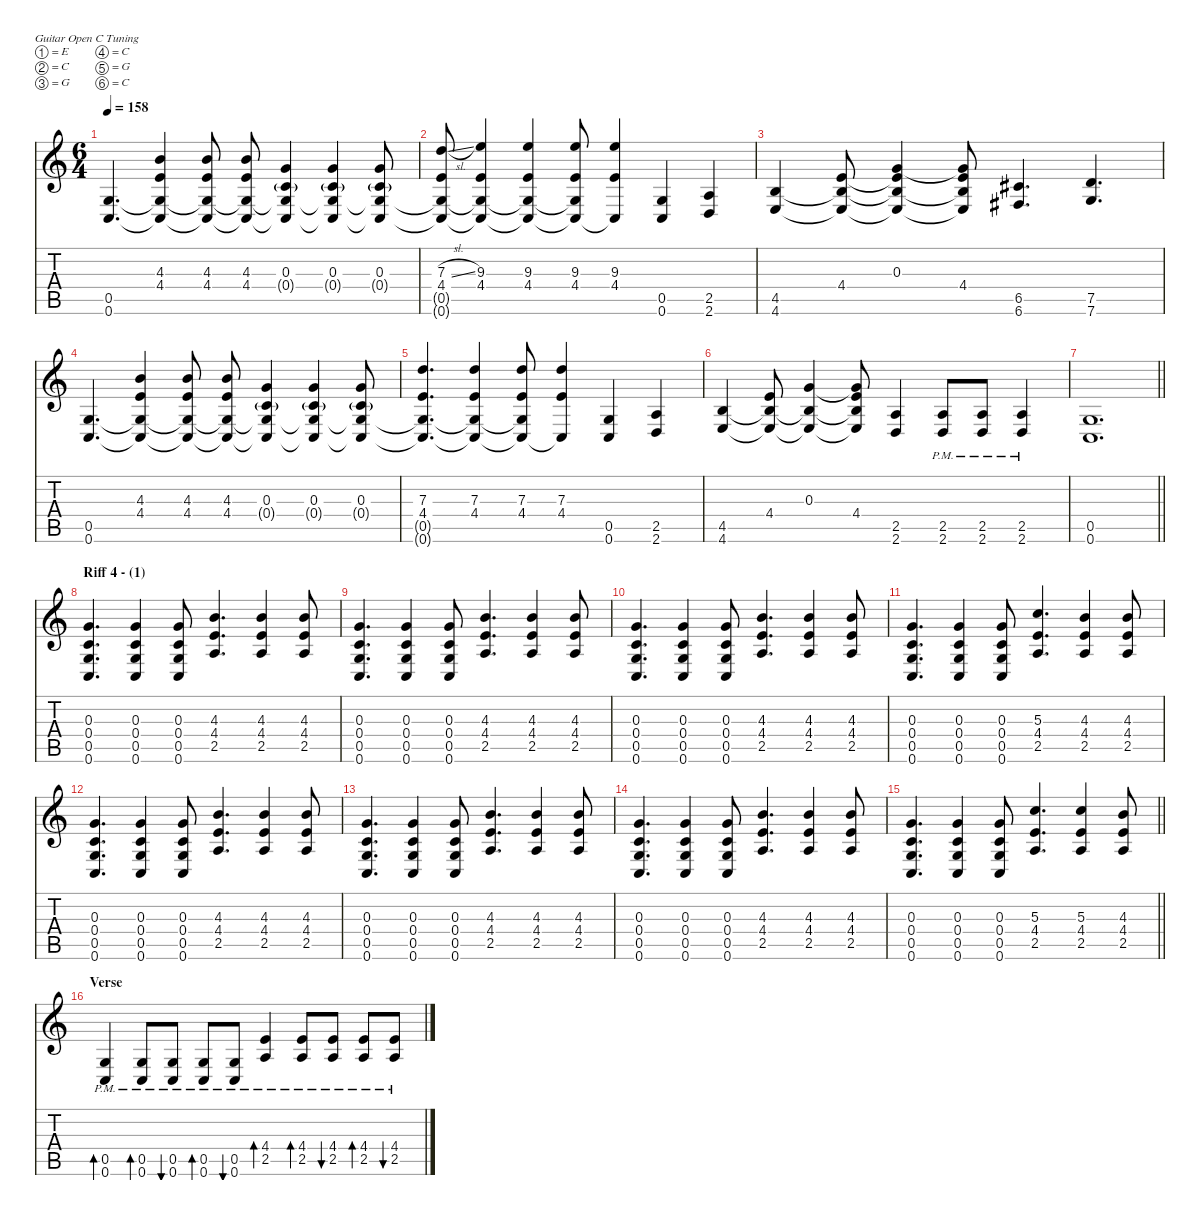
\defaultSystemsLayout 4
\hideDynamics
\bracketExtendMode nobrackets
\singleTrackTrackNamePolicy hidden
\multiTrackTrackNamePolicy hidden
\firstSystemTrackNameMode fullname
\firstSystemTrackNameOrientation horizontal
\otherSystemsTrackNameOrientation horizontal
\track ("Rythm" "dist.guit.") {defaultSystemsLayout 4 mute instrument distortionguitar}
\staff {score tabs}
\tuning (E4 C4 G3 C3 G2 C2)
\ts (6 4)
\tempo 158
\clef g2
\ks c
(0.5 0.6).4{d dy f beam Up} (4.3 4.4 0.5{t} 0.6{t}).4{beam Up} (4.3 4.4 0.5{t} 0.6{t}).8{beam Up} (4.3 4.4 0.5{t} 0.6{t}).8{beam Up} (0.3 0.4{g} 0.5{t} 0.6{t}).4{beam Up} (0.3 0.4{g} 0.5{t} 0.6{t}).4{beam Up} (0.3 0.4{g} 0.5{t} 0.6{t}).8{beam Up} |
(7.3{sl} 4.4 0.5{t} 0.6{t}).8{beam Up} (9.3 4.4 0.5{t} 0.6{t}).4{beam Up} (9.3 4.4 0.5{t} 0.6{t}).4{beam Up} (9.3 4.4 0.5{t} 0.6{t}).8{beam Up} (9.3 4.4 0.6{t}).4{beam Up} (0.5 0.6).4{beam Up} (2.5 2.6).4{beam Up} |
(4.5 4.6).4{beam Up} (4.4 4.5{t} 4.6{t}).8{beam Up} (0.3 4.4{t} 4.5{t} 4.6{t}).4{beam Up} (0.3{t} 4.4 4.5{t} 4.6{t}).8{beam Up} (6.5{acc #} 6.6{acc #}).4{d beam Up} (7.5 7.6).4{d beam Up} |
(0.5 0.6).4{d beam Up} (4.3 4.4 0.5{t} 0.6{t}).4{beam Up} (4.3 4.4 0.5{t} 0.6{t}).8{beam Up} (4.3 4.4 0.5{t} 0.6{t}).8{beam Up} (0.3 0.4{g} 0.5{t} 0.6{t}).4{beam Up} (0.3 0.4{g} 0.5{t} 0.6{t}).4{beam Up} (0.3 0.4{g} 0.5{t} 0.6{t}).8{beam Up} |
(7.3 4.4 0.5{t} 0.6{t}).4{d beam Up} (7.3 4.4 0.5{t} 0.6{t}).4{beam Up} (7.3 4.4 0.5{t} 0.6{t}).8{beam Up} (7.3 4.4 0.6{t}).4{beam Up} (0.5 0.6).4{beam Up} (2.5 2.6).4{beam Up} |
(4.5 4.6).4{beam Up} (4.4 4.5{t} 4.6{t}).8{beam Up} (0.3 4.5{t} 4.6{t}).4{beam Up} (0.3{t} 4.4 4.5{t} 4.6{t}).8{beam Up} (2.5 2.6).4{beam Up} (2.5{pm} 2.6{pm}).8{beam Up} (2.5{pm} 2.6{pm}).8{beam Up} (2.5{pm} 2.6{pm}).4{beam Up} |
\barLineRight lightlight
(0.6 0.5).1{d beam Up} |
\section ("" "Riff 4 - (1)")
(0.3 0.4 0.5 0.6).4{d beam Up} (0.3 0.4 0.5 0.6).4{beam Up} (0.3 0.4 0.5 0.6).8{beam Up} (4.3 4.4 2.5).4{d beam Up} (4.3 4.4 2.5).4{beam Up} (4.3 4.4 2.5).8{beam Up} |
(0.3 0.4 0.5 0.6).4{d beam Up} (0.3 0.4 0.5 0.6).4{beam Up} (0.3 0.4 0.5 0.6).8{beam Up} (4.3 4.4 2.5).4{d beam Up} (4.3 4.4 2.5).4{beam Up} (4.3 4.4 2.5).8{beam Up} |
(0.3 0.4 0.5 0.6).4{d beam Up} (0.3 0.4 0.5 0.6).4{beam Up} (0.3 0.4 0.5 0.6).8{beam Up} (4.3 4.4 2.5).4{d beam Up} (4.3 4.4 2.5).4{beam Up} (4.3 4.4 2.5).8{beam Up} |
(0.3 0.4 0.5 0.6).4{d beam Up} (0.3 0.4 0.5 0.6).4{beam Up} (0.3 0.4 0.5 0.6).8{beam Up} (5.3 4.4 2.5).4{d beam Up} (4.3 4.4 2.5).4{beam Up} (4.3 4.4 2.5).8{beam Up} |
(0.3 0.4 0.5 0.6).4{d beam Up} (0.3 0.4 0.5 0.6).4{beam Up} (0.3 0.4 0.5 0.6).8{beam Up} (4.3 4.4 2.5).4{d beam Up} (4.3 4.4 2.5).4{beam Up} (4.3 4.4 2.5).8{beam Up} |
(0.3 0.4 0.5 0.6).4{d beam Up} (0.3 0.4 0.5 0.6).4{beam Up} (0.3 0.4 0.5 0.6).8{beam Up} (4.3 4.4 2.5).4{d beam Up} (4.3 4.4 2.5).4{beam Up} (4.3 4.4 2.5).8{beam Up} |
(0.3 0.4 0.5 0.6).4{d beam Up} (0.3 0.4 0.5 0.6).4{beam Up} (0.3 0.4 0.5 0.6).8{beam Up} (4.3 4.4 2.5).4{d beam Up} (4.3 4.4 2.5).4{beam Up} (4.3 4.4 2.5).8{beam Up} |
\barLineRight lightlight
(0.3 0.4 0.5 0.6).4{d beam Up} (0.3 0.4 0.5 0.6).4{beam Up} (0.3 0.4 0.5 0.6).8{beam Up} (5.3 4.4 2.5).4{d beam Up} (5.3 4.4 2.5).4{beam Up} (4.3 4.4 2.5).8{beam Up} |
\section ("" "Verse")
(0.5{pm} 0.6{pm}).4{bd 120 beam Up} (0.5{pm} 0.6{pm}).8{bd 120 beam Up} (0.5{pm} 0.6{pm}).8{bu 120 beam Up} (0.5{pm} 0.6{pm}).8{bd 120 beam Up} (0.5{pm} 0.6{pm}).8{bu 120 beam Up} (4.4{pm} 2.5{pm}).4{bd 120 beam Up} (4.4{pm} 2.5{pm}).8{bd 120 beam Up} (4.4{pm} 2.5{pm}).8{bu 120 beam Up} (4.4{pm} 2.5{pm}).8{bd 120 beam Up} (4.4{pm} 2.5{pm}).8{bu 120 beam Up}
